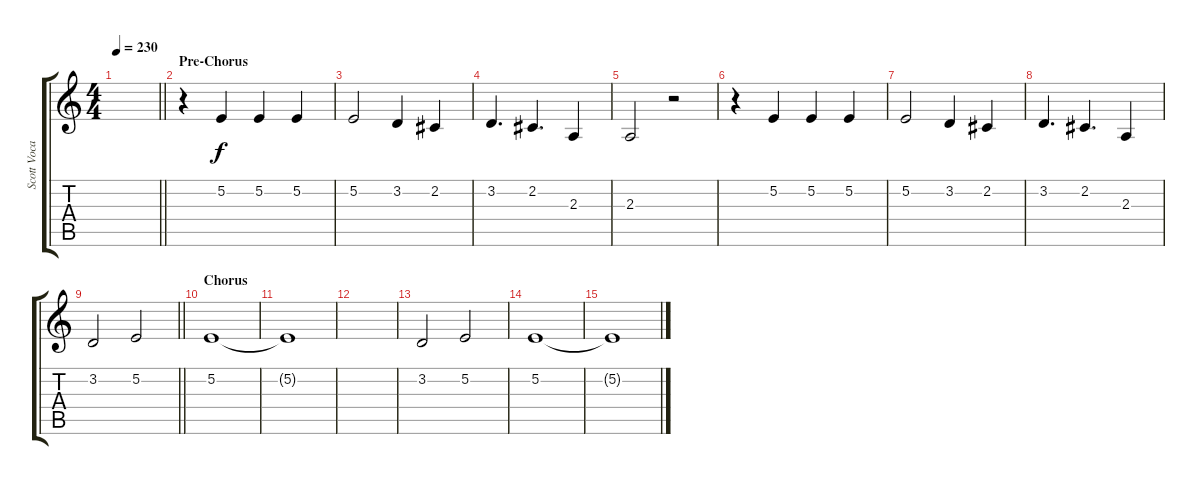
\track ("Scott Vocals" "Scott Voca") {instrument englishhorn}
\staff {score tabs}
\tuning (E4 B3 G3 D3 A2 E2) {hide}
\ts (4 4)
\tempo 230
\clef g2
\barLineRight lightlight
\ks c
|
\section ("" "Pre-Chorus")
r.4 5.2.4 5.2.4 5.2.4 |
5.2.2 3.2.4 2.2.4 |
3.2.4{d} 2.2.4{d} 2.3.4 |
2.3.2 r.2 |
r.4 5.2.4 5.2.4 5.2.4 |
5.2.2 3.2.4 2.2.4 |
3.2.4{d} 2.2.4{d} 2.3.4 |
\barLineRight lightlight
3.2.2 5.2.2 |
\section ("" "Chorus")
5.2.1 |
5.2{t}.1 |
|
3.2.2 5.2.2 |
5.2.1 |
5.2{t}.1
